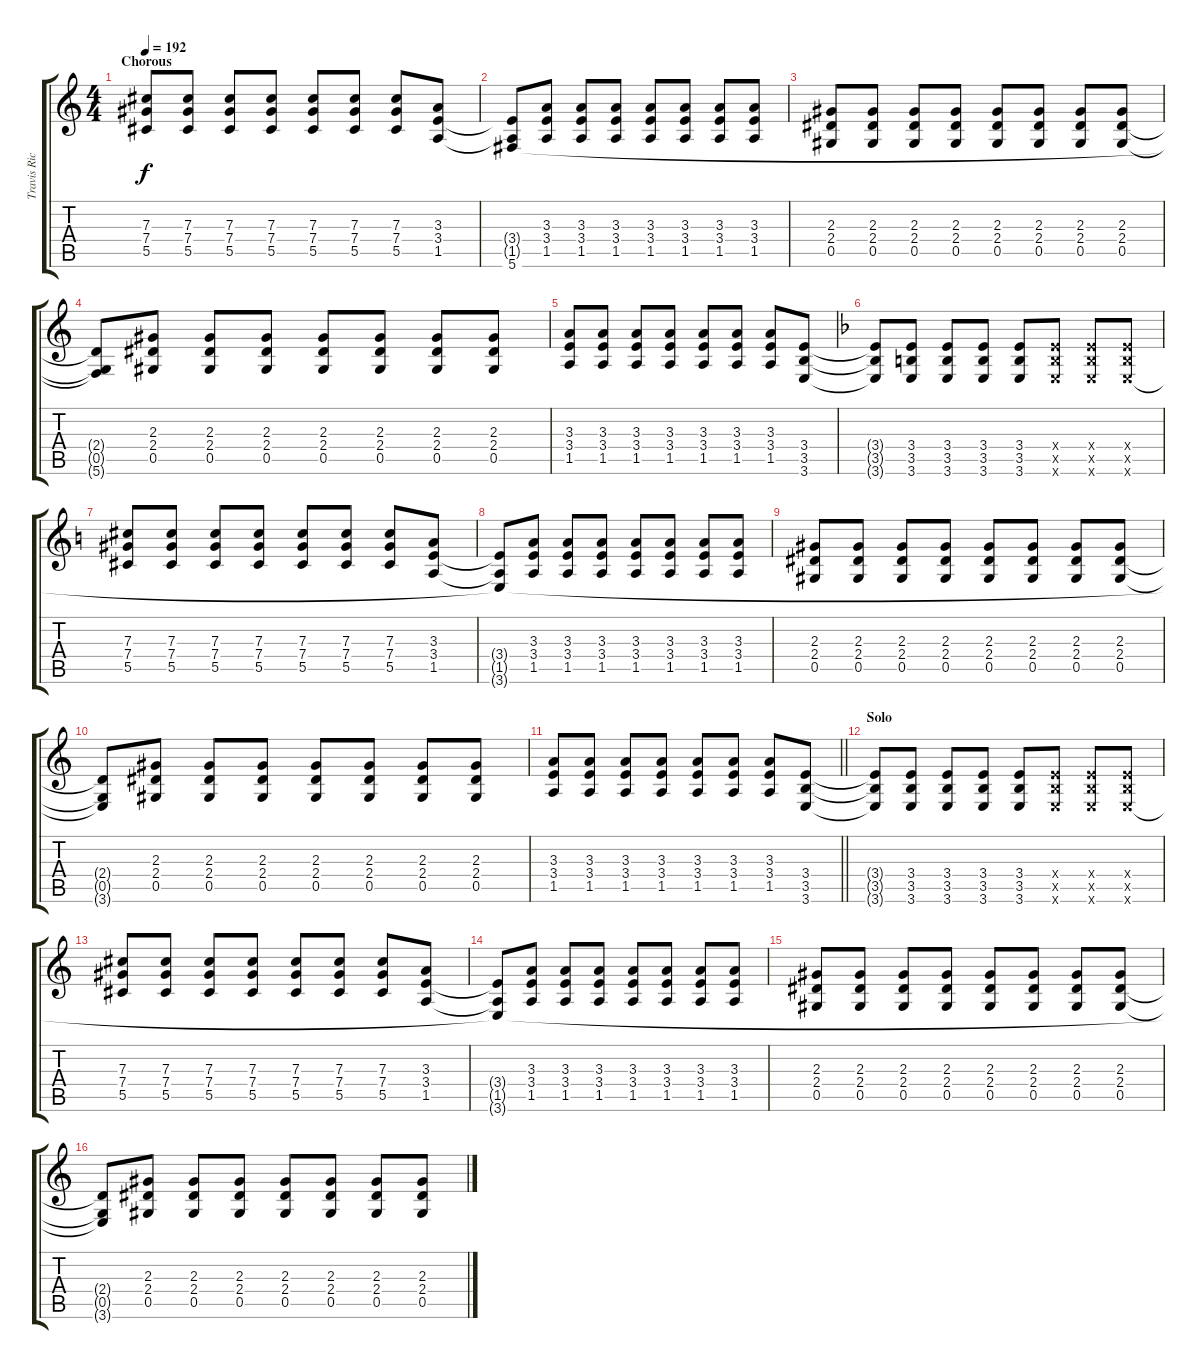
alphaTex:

\track ("Travis Richter" "Travis Ric") {instrument distortionguitar}
\staff {score tabs}
\tuning (Eb4 Bb3 Gb3 Db3 Ab2 Db2) {hide}
\ts (4 4)
\section ("" " Chorous")
\tempo 192
\clef g2
\ks c
(7.3 7.4 5.5).8{dy f} (7.3 7.4 5.5).8 (7.3 7.4 5.5).8 (7.3 7.4 5.5).8 (7.3 7.4 5.5).8 (7.3 7.4 5.5).8 (7.3 7.4 5.5).8 (3.3 3.4 1.5).8 |
(3.4{t} 1.5{t} 5.6{t}).8 (3.3 3.4 1.5).8 (3.3 3.4 1.5).8 (3.3 3.4 1.5).8 (3.3 3.4 1.5).8 (3.3 3.4 1.5).8 (3.3 3.4 1.5).8 (3.3 3.4 1.5).8 |
(2.3 2.4 0.5).8 (2.3 2.4 0.5).8 (2.3 2.4 0.5).8 (2.3 2.4 0.5).8 (2.3 2.4 0.5).8 (2.3 2.4 0.5).8 (2.3 2.4 0.5).8 (2.3 2.4 0.5).8 |
(2.4{t} 0.5{t} 5.6{t}).8 (2.3 2.4 0.5).8 (2.3 2.4 0.5).8 (2.3 2.4 0.5).8 (2.3 2.4 0.5).8 (2.3 2.4 0.5).8 (2.3 2.4 0.5).8 (2.3 2.4 0.5).8 |
(3.3 3.4 1.5).8 (3.3 3.4 1.5).8 (3.3 3.4 1.5).8 (3.3 3.4 1.5).8 (3.3 3.4 1.5).8 (3.3 3.4 1.5).8 (3.3 3.4 1.5).8 (3.4 3.5 3.6).8 |
\ks dminor
(3.4{t} 3.5{t} 3.6{t}).8 (3.4 3.5 3.6).8 (3.4 3.5 3.6).8 (3.4 3.5 3.6).8 (3.4 3.5 3.6).8 (3.4{x} 3.5{x} 3.6{x}).8 (3.4{x} 3.5{x} 3.6{x}).8 (3.4{x} 3.5{x} 3.6{x}).8 |
\ks c
(7.3 7.4 5.5).8 (7.3 7.4 5.5).8 (7.3 7.4 5.5).8 (7.3 7.4 5.5).8 (7.3 7.4 5.5).8 (7.3 7.4 5.5).8 (7.3 7.4 5.5).8 (3.3 3.4 1.5).8 |
(3.4{t} 1.5{t} 3.6{t}).8 (3.3 3.4 1.5).8 (3.3 3.4 1.5).8 (3.3 3.4 1.5).8 (3.3 3.4 1.5).8 (3.3 3.4 1.5).8 (3.3 3.4 1.5).8 (3.3 3.4 1.5).8 |
(2.3 2.4 0.5).8 (2.3 2.4 0.5).8 (2.3 2.4 0.5).8 (2.3 2.4 0.5).8 (2.3 2.4 0.5).8 (2.3 2.4 0.5).8 (2.3 2.4 0.5).8 (2.3 2.4 0.5).8 |
(2.4{t} 0.5{t} 3.6{t}).8 (2.3 2.4 0.5).8 (2.3 2.4 0.5).8 (2.3 2.4 0.5).8 (2.3 2.4 0.5).8 (2.3 2.4 0.5).8 (2.3 2.4 0.5).8 (2.3 2.4 0.5).8 |
\barLineRight lightlight
(3.3 3.4 1.5).8 (3.3 3.4 1.5).8 (3.3 3.4 1.5).8 (3.3 3.4 1.5).8 (3.3 3.4 1.5).8 (3.3 3.4 1.5).8 (3.3 3.4 1.5).8 (3.4 3.5 3.6).8 |
\section ("" "Solo")
(3.4{t} 3.5{t} 3.6{t}).8 (3.4 3.5 3.6).8 (3.4 3.5 3.6).8 (3.4 3.5 3.6).8 (3.4 3.5 3.6).8 (3.4{x} 3.5{x} 3.6{x}).8 (3.4{x} 3.5{x} 3.6{x}).8 (3.4{x} 3.5{x} 3.6{x}).8 |
(7.3 7.4 5.5).8 (7.3 7.4 5.5).8 (7.3 7.4 5.5).8 (7.3 7.4 5.5).8 (7.3 7.4 5.5).8 (7.3 7.4 5.5).8 (7.3 7.4 5.5).8 (3.3 3.4 1.5).8 |
(3.4{t} 1.5{t} 3.6{t}).8 (3.3 3.4 1.5).8 (3.3 3.4 1.5).8 (3.3 3.4 1.5).8 (3.3 3.4 1.5).8 (3.3 3.4 1.5).8 (3.3 3.4 1.5).8 (3.3 3.4 1.5).8 |
(2.3 2.4 0.5).8 (2.3 2.4 0.5).8 (2.3 2.4 0.5).8 (2.3 2.4 0.5).8 (2.3 2.4 0.5).8 (2.3 2.4 0.5).8 (2.3 2.4 0.5).8 (2.3 2.4 0.5).8 |
(2.4{t} 0.5{t} 3.6{t}).8 (2.3 2.4 0.5).8 (2.3 2.4 0.5).8 (2.3 2.4 0.5).8 (2.3 2.4 0.5).8 (2.3 2.4 0.5).8 (2.3 2.4 0.5).8 (2.3 2.4 0.5).8
